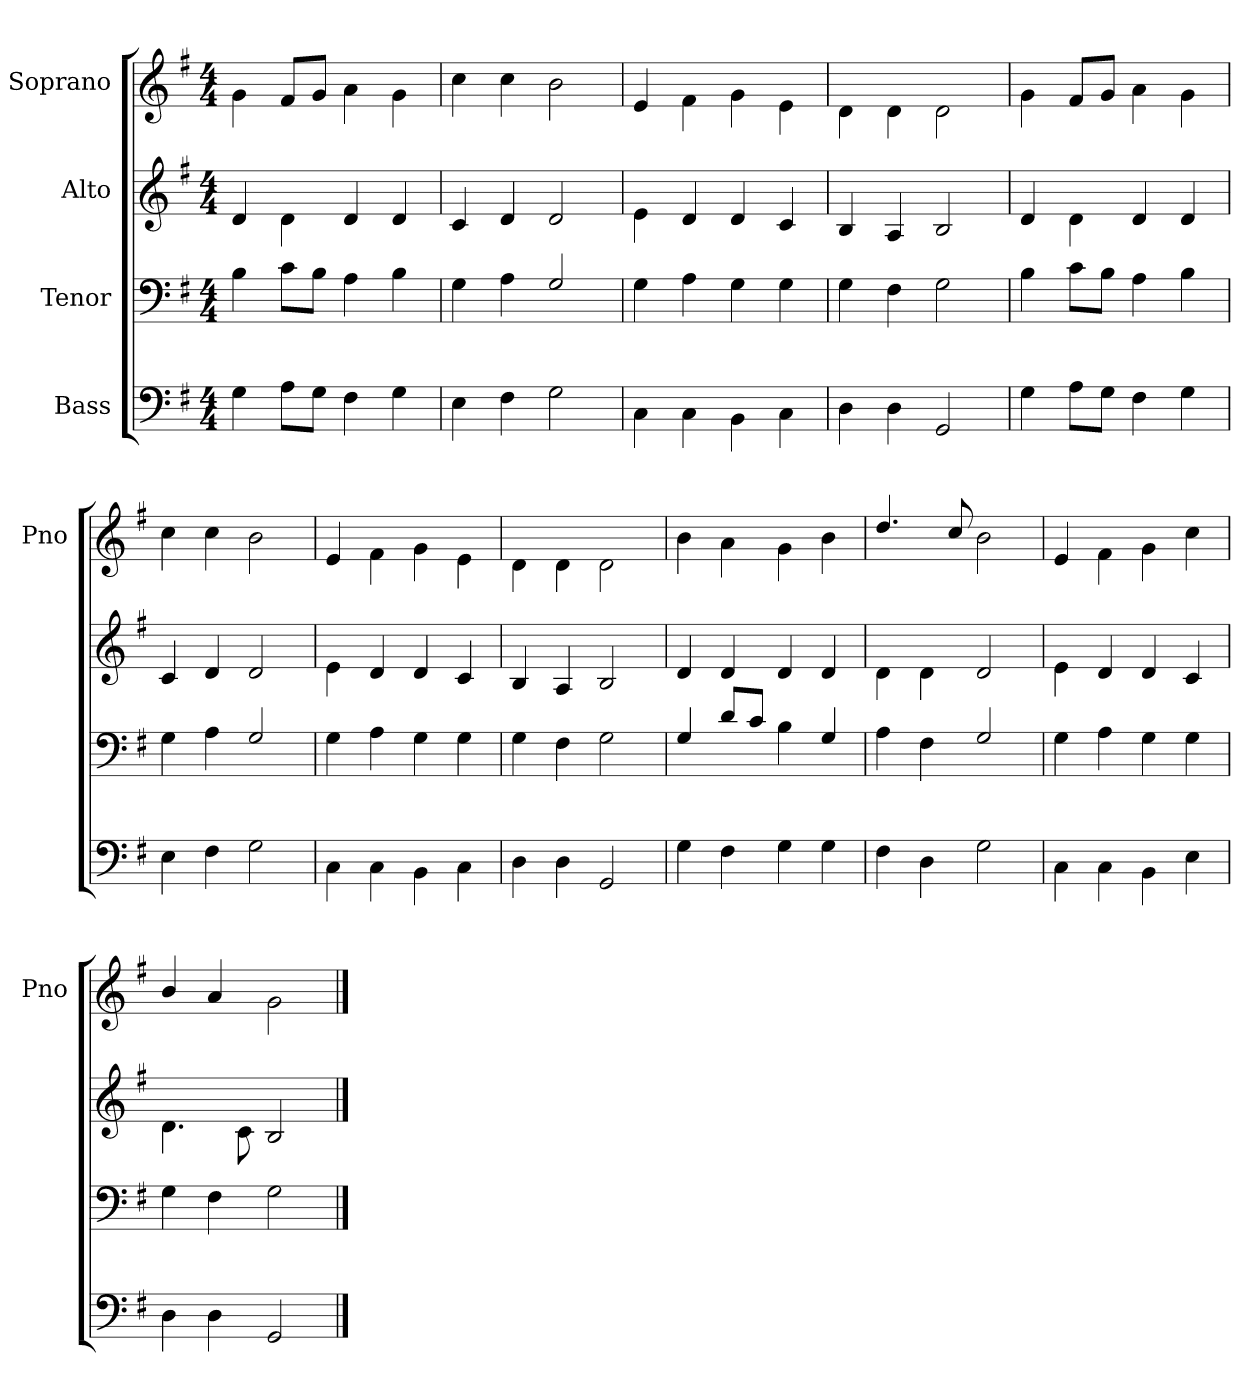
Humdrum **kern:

**kern	**kern	**kern	**kern
*part4	*part3	*part2	*part1
*staff4	*staff3	*staff2	*staff1
*I"Bass	*I"Tenor	*I"Alto	*I"Soprano
*	*	*	*I'Pno
*clefF4	*clefF4	*clefG2	*clefG2
*k[f#]	*k[f#]	*k[f#]	*k[f#]
*G:	*G:	*G:	*G:
*M4/4	*M4/4	*M4/4	*M4/4
=	=	=	=
4G\	4B\	4d/	4g\
8A\L	8c\L	4d\	8f#/L
8G\J	8B\J	.	8g/J
4F#\	4A\	4d/	4a\
4G\	4B\	4d/	4g\
=	=	=	=
4E\	4G\	4c/	4cc\
4F#\	4A\	4d/	4cc\
2G\	2G/	2d/	2b\
=	=	=	=
4C\	4G\	4e\	4e/
4C\	4A\	4d/	4f#\
4BB\	4G\	4d/	4g\
4C\	4G\	4c/	4e\
=	=	=	=
4D\	4G\	4B/	4d\
4D\	4F#\	4A/	4d\
2GG/	2G\	2B/	2d\
=	=	=	=
4G\	4B\	4d/	4g\
8A\L	8c\L	4d\	8f#/L
8G\J	8B\J	.	8g/J
4F#\	4A\	4d/	4a\
4G\	4B\	4d/	4g\
=	=	=	=
4E\	4G\	4c/	4cc\
4F#\	4A\	4d/	4cc\
2G\	2G/	2d/	2b\
=	=	=	=
4C\	4G\	4e\	4e/
4C\	4A\	4d/	4f#\
4BB\	4G\	4d/	4g\
4C\	4G\	4c/	4e\
=	=	=	=
4D\	4G\	4B/	4d\
4D\	4F#\	4A/	4d\
2GG/	2G\	2B/	2d\
=	=	=	=
4G\	4G/	4d/	4b\
4F#\	8d/L	4d/	4a\
.	8c/J	.	.
4G\	4B\	4d/	4g\
4G\	4G/	4d/	4b\
=	=	=	=
4F#\	4A\	4d\	4.dd/
4D\	4F#\	4d\	.
.	.	.	8cc/
2G\	2G/	2d/	2b\
=	=	=	=
4C\	4G\	4e\	4e/
4C\	4A\	4d/	4f#\
4BB\	4G\	4d/	4g\
4E\	4G\	4c/	4cc\
=	=	=	=
4D\	4G\	4.d\	4b/
4D\	4F#\	.	4a/
.	.	8c\	.
2GG/	2G\	2B/	2g\
==	==	==	==
*-	*-	*-	*-
